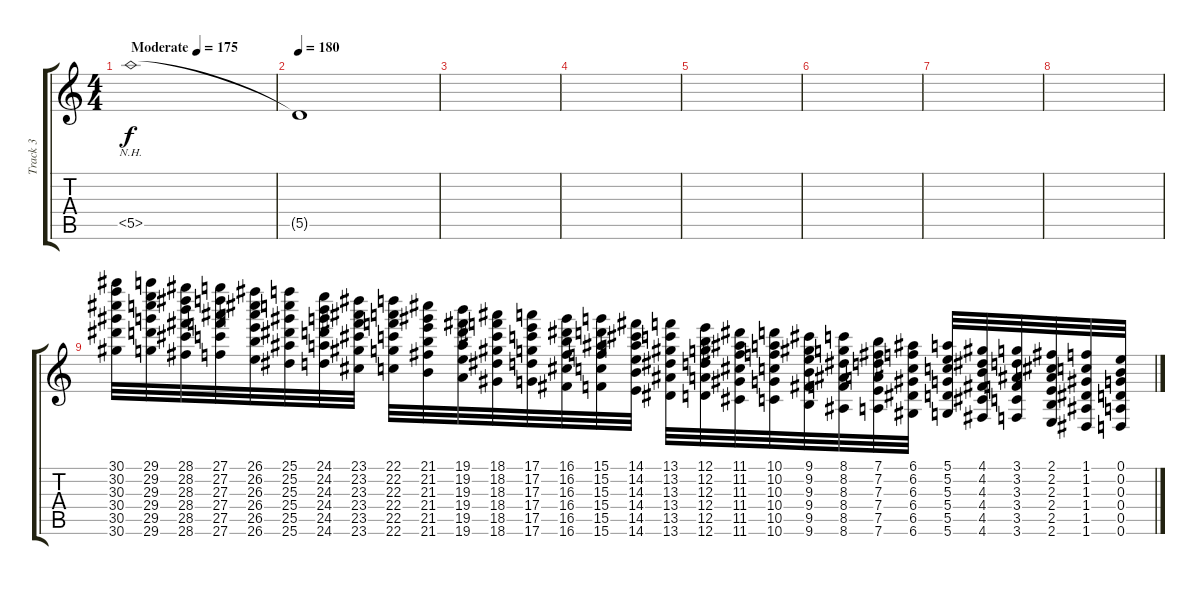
\track ("Track 3" "Track 3") {instrument distortionguitar}
\staff {score tabs}
\tuning (E4 B3 G3 D3 A2 D2) {hide}
\ts (4 4)
\tempo (175 "Moderate")
\clef g2
\ks c
5.5{nh}.1{dy f volume 0 instrument distortionguitar} |
\tempo 180
5.5{t}.1 |
|
|
|
|
|
|
(30.1 30.2 30.3 30.4 30.5 30.6).32 (29.1 29.2 29.3 29.4 29.5 29.6).32 (28.1 28.2 28.3 28.4 28.5 28.6).32 (27.1 27.2 27.3 27.4 27.5 27.6).32 (26.1 26.2 26.3 26.4 26.5 26.6).32 (25.1 25.2 25.3 25.4 25.5 25.6).32 (24.1 24.2 24.3 24.4 24.5 24.6).32 (23.1 23.2 23.3 23.4 23.5 23.6).32 (22.1 22.2 22.3 22.4 22.5 22.6).32 (21.1 21.2 21.3 21.4 21.5 21.6).32 (19.1 19.2 19.3 19.4 19.5 19.6).32 (18.1 18.2 18.3 18.4 18.5 18.6).32 (17.1 17.2 17.3 17.4 17.5 17.6).32 (16.1 16.2 16.3 16.4 16.5 16.6).32 (15.1 15.2 15.3 15.4 15.5 15.6).32 (14.1 14.2 14.3 14.4 14.5 14.6).32 (13.1 13.2 13.3 13.4 13.5 13.6).32 (12.1 12.2 12.3 12.4 12.5 12.6).32 (11.1 11.2 11.3 11.4 11.5 11.6).32 (10.1 10.2 10.3 10.4 10.5 10.6).32 (9.1 9.2 9.3 9.4 9.5 9.6).32 (8.1 8.2 8.3 8.4 8.5 8.6).32 (7.1 7.2 7.3 7.4 7.5 7.6).32 (6.1 6.2 6.3 6.4 6.5 6.6).32 (5.1 5.2 5.3 5.4 5.5 5.6).32 (4.1 4.2 4.3 4.4 4.5 4.6).32 (3.1 3.2 3.3 3.4 3.5 3.6).32 (2.1 2.2 2.3 2.4 2.5 2.6).32 (1.1 1.2 1.3 1.4 1.5 1.6).32 (0.1 0.2 0.3 0.4 0.5 0.6).32
